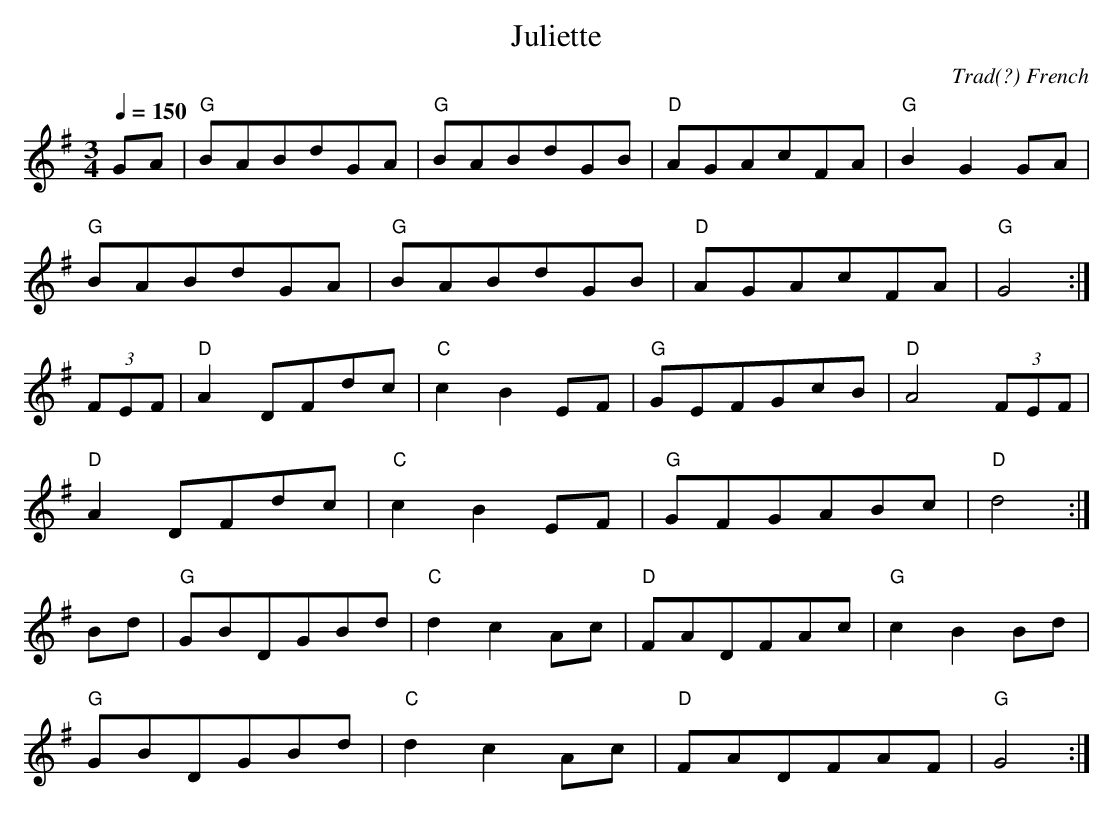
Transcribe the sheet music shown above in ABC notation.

X:1
T:Juliette
C:Trad(?) French
M:3/4
L:1/8
Q:1/4=150
K:G
GA|"G"BABdGA|"G"BABdGB|"D"AGAcFA|"G"B2 G2 GA|!
"G"BABdGA|"G"BABdGB|"D"AGAcFA|"G"G4:|!
(3FEF|"D"A2 DFdc|"C"c2 B2 EF|"G"GEFGcB|"D"A4 (3FEF|!
"D"A2 DFdc|"C"c2 B2 EF|"G"GFGABc|"D"d4:|!
Bd|"G"GBDGBd|"C"d2 c2 Ac|"D"FADFAc|"G"c2 B2 Bd|!
"G"GBDGBd|"C"d2 c2 Ac|"D"FADFAF|"G"G4:|
